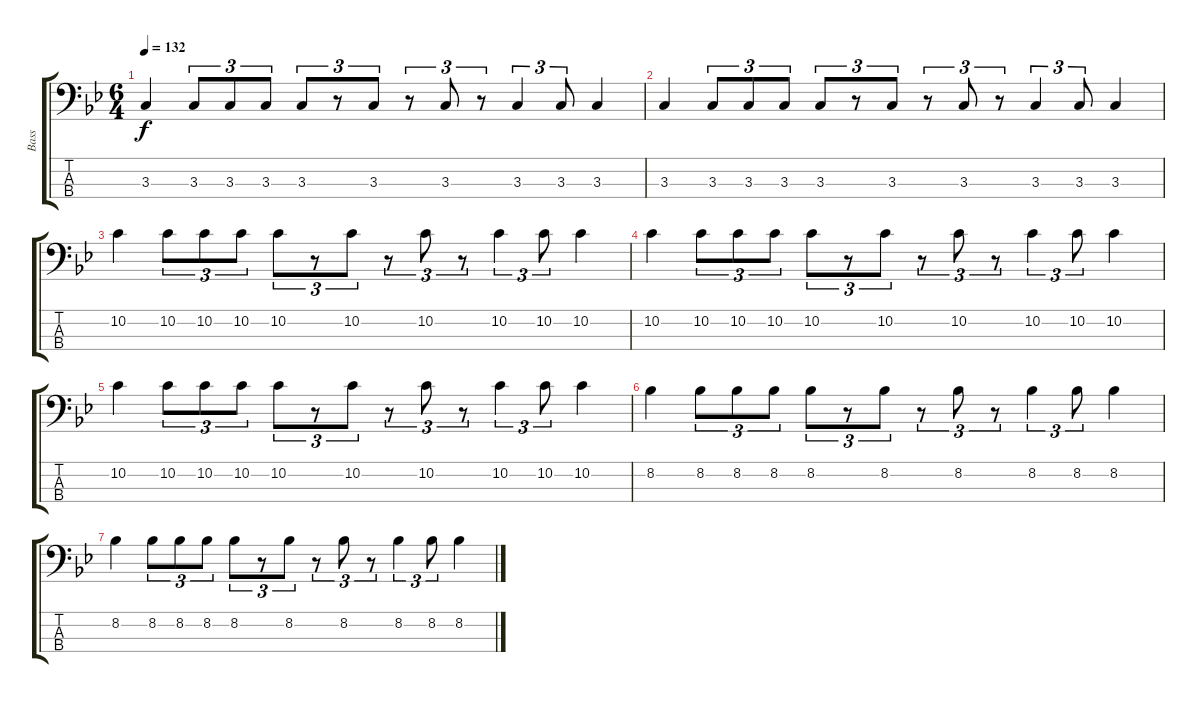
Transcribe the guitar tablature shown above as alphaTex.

\track ("Bass" "Bass") {instrument electricbassfinger}
\staff {score tabs}
\tuning (G2 D2 A1 E1) {hide}
\ts (6 4)
\tempo 132
\clef f4
\ks bb
3.3.4{dy f} 3.3.8{tu (3 2)} 3.3.8{tu (3 2)} 3.3.8{tu (3 2)} 3.3.8{tu (3 2)} r.8{tu (3 2)} 3.3.8{tu (3 2)} r.8{tu (3 2)} 3.3.8{tu (3 2)} r.8{tu (3 2)} 3.3.4{tu (3 2)} 3.3.8{tu (3 2)} 3.3.4 |
3.3.4 3.3.8{tu (3 2)} 3.3.8{tu (3 2)} 3.3.8{tu (3 2)} 3.3.8{tu (3 2)} r.8{tu (3 2)} 3.3.8{tu (3 2)} r.8{tu (3 2)} 3.3.8{tu (3 2)} r.8{tu (3 2)} 3.3.4{tu (3 2)} 3.3.8{tu (3 2)} 3.3.4 |
10.2.4 10.2.8{tu (3 2)} 10.2.8{tu (3 2)} 10.2.8{tu (3 2)} 10.2.8{tu (3 2)} r.8{tu (3 2)} 10.2.8{tu (3 2)} r.8{tu (3 2)} 10.2.8{tu (3 2)} r.8{tu (3 2)} 10.2.4{tu (3 2)} 10.2.8{tu (3 2)} 10.2.4 |
10.2.4 10.2.8{tu (3 2)} 10.2.8{tu (3 2)} 10.2.8{tu (3 2)} 10.2.8{tu (3 2)} r.8{tu (3 2)} 10.2.8{tu (3 2)} r.8{tu (3 2)} 10.2.8{tu (3 2)} r.8{tu (3 2)} 10.2.4{tu (3 2)} 10.2.8{tu (3 2)} 10.2.4 |
10.2.4 10.2.8{tu (3 2)} 10.2.8{tu (3 2)} 10.2.8{tu (3 2)} 10.2.8{tu (3 2)} r.8{tu (3 2)} 10.2.8{tu (3 2)} r.8{tu (3 2)} 10.2.8{tu (3 2)} r.8{tu (3 2)} 10.2.4{tu (3 2)} 10.2.8{tu (3 2)} 10.2.4 |
8.2.4 8.2.8{tu (3 2)} 8.2.8{tu (3 2)} 8.2.8{tu (3 2)} 8.2.8{tu (3 2)} r.8{tu (3 2)} 8.2.8{tu (3 2)} r.8{tu (3 2)} 8.2.8{tu (3 2)} r.8{tu (3 2)} 8.2.4{tu (3 2)} 8.2.8{tu (3 2)} 8.2.4 |
8.2.4 8.2.8{tu (3 2)} 8.2.8{tu (3 2)} 8.2.8{tu (3 2)} 8.2.8{tu (3 2)} r.8{tu (3 2)} 8.2.8{tu (3 2)} r.8{tu (3 2)} 8.2.8{tu (3 2)} r.8{tu (3 2)} 8.2.4{tu (3 2)} 8.2.8{tu (3 2)} 8.2.4
